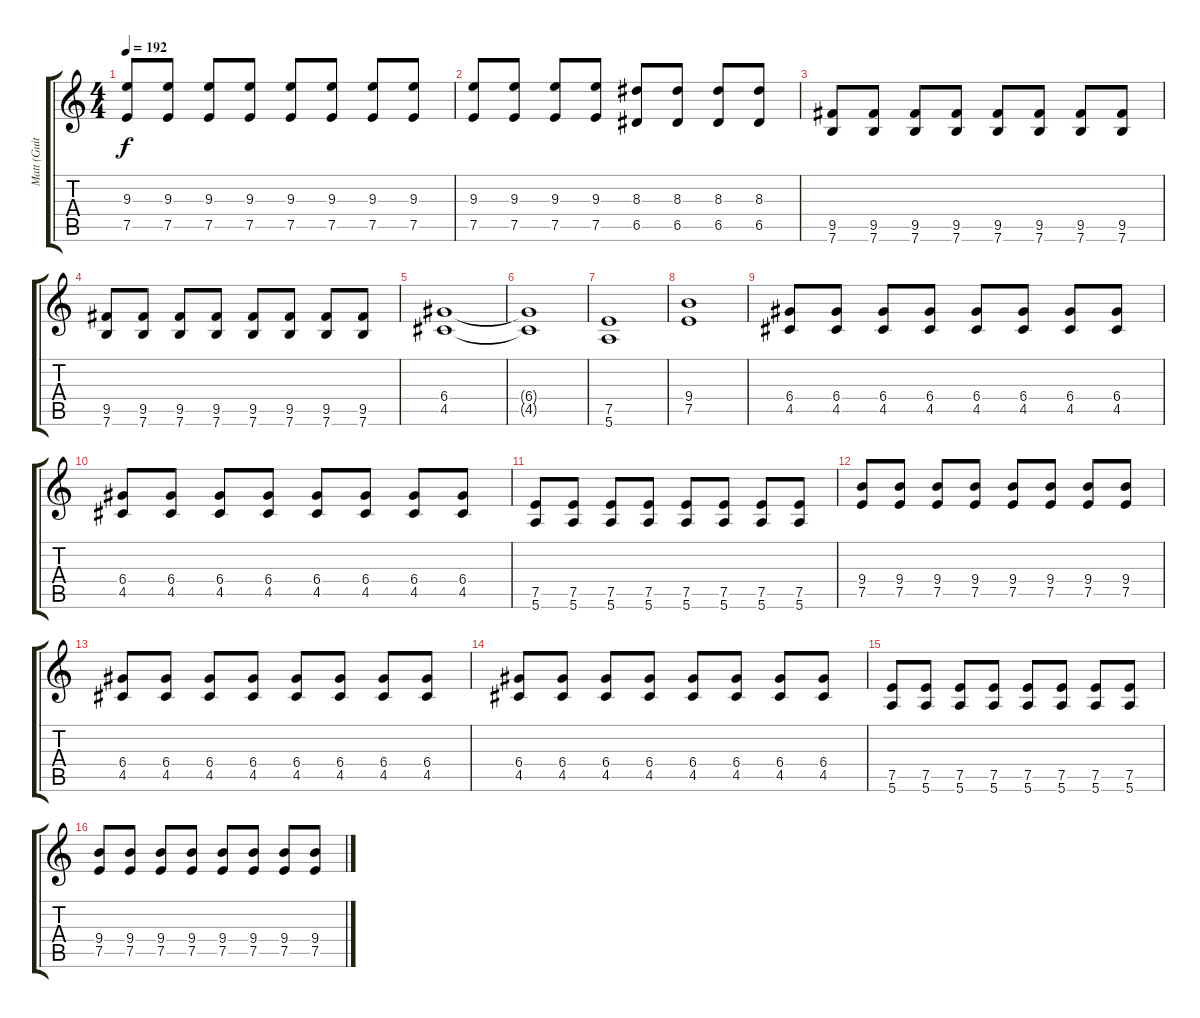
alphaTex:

\track ("Matt (Guitar)" "Matt (Guit") {instrument overdrivenguitar}
\staff {score tabs}
\tuning (E4 B3 G3 D3 A2 E2) {hide}
\ts (4 4)
\tempo 192
\clef g2
\ks c
(9.3 7.5).8{dy f} (9.3 7.5).8 (9.3 7.5).8 (9.3 7.5).8 (9.3 7.5).8 (9.3 7.5).8 (9.3 7.5).8 (9.3 7.5).8 |
(9.3 7.5).8 (9.3 7.5).8 (9.3 7.5).8 (9.3 7.5).8 (8.3 6.5).8 (8.3 6.5).8 (8.3 6.5).8 (8.3 6.5).8 |
(9.5 7.6).8 (9.5 7.6).8 (9.5 7.6).8 (9.5 7.6).8 (9.5 7.6).8 (9.5 7.6).8 (9.5 7.6).8 (9.5 7.6).8 |
(9.5 7.6).8 (9.5 7.6).8 (9.5 7.6).8 (9.5 7.6).8 (9.5 7.6).8 (9.5 7.6).8 (9.5 7.6).8 (9.5 7.6).8 |
(6.4 4.5).1 |
(6.4{t} 4.5{t}).1 |
(7.5 5.6).1 |
(9.4 7.5).1 |
(6.4 4.5).8 (6.4 4.5).8 (6.4 4.5).8 (6.4 4.5).8 (6.4 4.5).8 (6.4 4.5).8 (6.4 4.5).8 (6.4 4.5).8 |
(6.4 4.5).8 (6.4 4.5).8 (6.4 4.5).8 (6.4 4.5).8 (6.4 4.5).8 (6.4 4.5).8 (6.4 4.5).8 (6.4 4.5).8 |
(7.5 5.6).8 (7.5 5.6).8 (7.5 5.6).8 (7.5 5.6).8 (7.5 5.6).8 (7.5 5.6).8 (7.5 5.6).8 (7.5 5.6).8 |
(9.4 7.5).8 (9.4 7.5).8 (9.4 7.5).8 (9.4 7.5).8 (9.4 7.5).8 (9.4 7.5).8 (9.4 7.5).8 (9.4 7.5).8 |
(6.4 4.5).8 (6.4 4.5).8 (6.4 4.5).8 (6.4 4.5).8 (6.4 4.5).8 (6.4 4.5).8 (6.4 4.5).8 (6.4 4.5).8 |
(6.4 4.5).8 (6.4 4.5).8 (6.4 4.5).8 (6.4 4.5).8 (6.4 4.5).8 (6.4 4.5).8 (6.4 4.5).8 (6.4 4.5).8 |
(7.5 5.6).8 (7.5 5.6).8 (7.5 5.6).8 (7.5 5.6).8 (7.5 5.6).8 (7.5 5.6).8 (7.5 5.6).8 (7.5 5.6).8 |
(9.4 7.5).8 (9.4 7.5).8 (9.4 7.5).8 (9.4 7.5).8 (9.4 7.5).8 (9.4 7.5).8 (9.4 7.5).8 (9.4 7.5).8
